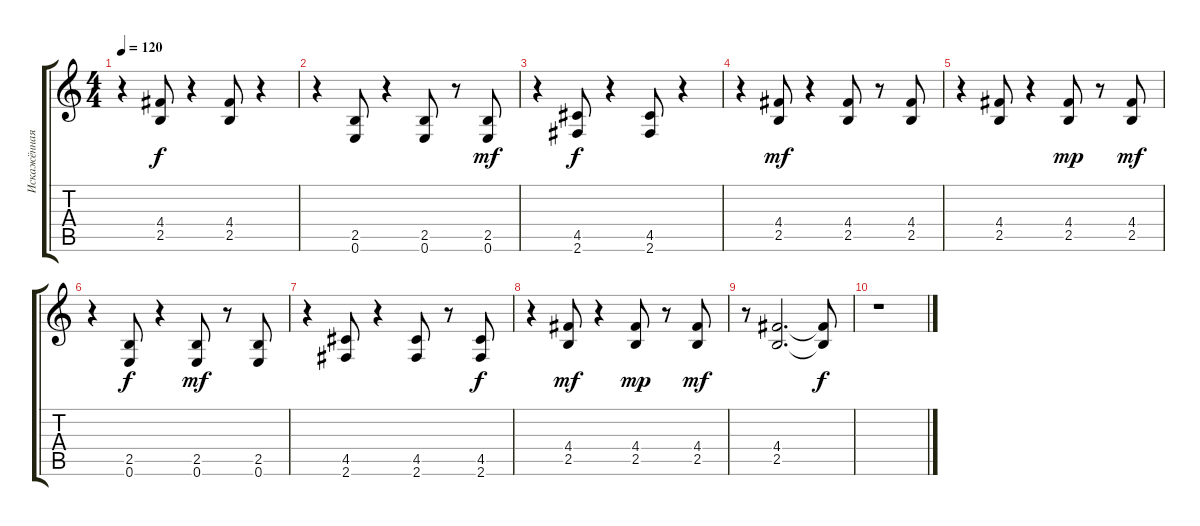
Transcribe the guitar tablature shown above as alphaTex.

\track ("Искажённая Гитара" "Искажённая") {instrument distortionguitar}
\staff {score tabs}
\tuning (E4 B3 G3 D3 A2 E2) {hide}
\ts (4 4)
\tempo 120
\clef g2
\ks c
r.4{dy f} (4.4 2.5).8 r.4 (4.4 2.5).8 r.4 |
r.4 (2.5 0.6).8 r.4 (2.5 0.6).8 r.8 (2.5 0.6).8{dy mf} |
r.4 (4.5 2.6).8{dy f} r.4 (4.5 2.6).8 r.4 |
r.4 (4.4 2.5).8{dy mf} r.4 (4.4 2.5).8 r.8 (4.4 2.5).8 |
r.4 (4.4 2.5).8 r.4 (4.4 2.5).8{dy mp} r.8 (4.4 2.5).8{dy mf} |
r.4 (2.5 0.6).8{dy f} r.4 (2.5 0.6).8{dy mf} r.8 (2.5 0.6).8 |
r.4 (4.5 2.6).8 r.4 (4.5 2.6).8 r.8 (4.5 2.6).8{dy f} |
r.4 (4.4 2.5).8{dy mf} r.4 (4.4 2.5).8{dy mp} r.8 (4.4 2.5).8{dy mf} |
r.8 (4.4 2.5).2{d} (4.4{t} 2.5{t}).8{dy f} |
r.1
